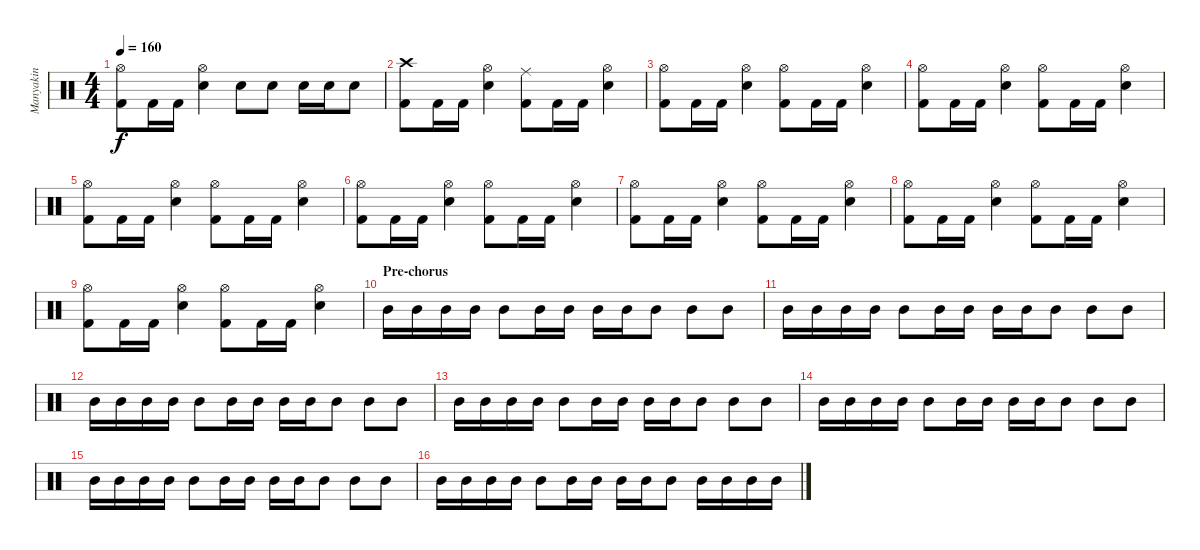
\track ("Manyakin" "Manyakin") {instrument percussion}
\staff {score}
\articulation defaults
\ts (4 4)
\tempo 160
\clef neutral
\ks c
("Kick (hit) 2" "Hi-Hat (open)").8{dy f} "Kick (hit) 2".16 "Kick (hit) 2".16 ("Snare (hit) 2" "Hi-Hat (open)").4 "Snare (hit) 2".8 "Snare (hit) 2".8 "Snare (hit) 2".16 "Snare (hit) 2".16 "Snare (hit) 2".8 |
("Kick (hit) 2" "Crash high (hit)").8 "Kick (hit) 2".16 "Kick (hit) 2".16 ("Snare (hit) 2" "Hi-Hat (open)").4 ("Kick (hit) 2" "Ride (middle)").8 "Kick (hit) 2".16 "Kick (hit) 2".16 ("Snare (hit) 2" "Hi-Hat (open)").4 |
("Kick (hit) 2" "Hi-Hat (open)").8 "Kick (hit) 2".16 "Kick (hit) 2".16 ("Snare (hit) 2" "Hi-Hat (open)").4 ("Kick (hit) 2" "Hi-Hat (open)").8 "Kick (hit) 2".16 "Kick (hit) 2".16 ("Snare (hit) 2" "Hi-Hat (open)").4 |
("Kick (hit) 2" "Hi-Hat (open)").8 "Kick (hit) 2".16 "Kick (hit) 2".16 ("Snare (hit) 2" "Hi-Hat (open)").4 ("Kick (hit) 2" "Hi-Hat (open)").8 "Kick (hit) 2".16 "Kick (hit) 2".16 ("Snare (hit) 2" "Hi-Hat (open)").4 |
("Kick (hit) 2" "Hi-Hat (open)").8 "Kick (hit) 2".16 "Kick (hit) 2".16 ("Snare (hit) 2" "Hi-Hat (open)").4 ("Kick (hit) 2" "Hi-Hat (open)").8 "Kick (hit) 2".16 "Kick (hit) 2".16 ("Snare (hit) 2" "Hi-Hat (open)").4 |
("Kick (hit) 2" "Hi-Hat (open)").8 "Kick (hit) 2".16 "Kick (hit) 2".16 ("Snare (hit) 2" "Hi-Hat (open)").4 ("Kick (hit) 2" "Hi-Hat (open)").8 "Kick (hit) 2".16 "Kick (hit) 2".16 ("Snare (hit) 2" "Hi-Hat (open)").4 |
("Kick (hit) 2" "Hi-Hat (open)").8 "Kick (hit) 2".16 "Kick (hit) 2".16 ("Snare (hit) 2" "Hi-Hat (open)").4 ("Kick (hit) 2" "Hi-Hat (open)").8 "Kick (hit) 2".16 "Kick (hit) 2".16 ("Snare (hit) 2" "Hi-Hat (open)").4 |
("Kick (hit) 2" "Hi-Hat (open)").8 "Kick (hit) 2".16 "Kick (hit) 2".16 ("Snare (hit) 2" "Hi-Hat (open)").4 ("Kick (hit) 2" "Hi-Hat (open)").8 "Kick (hit) 2".16 "Kick (hit) 2".16 ("Snare (hit) 2" "Hi-Hat (open)").4 |
("Kick (hit) 2" "Hi-Hat (open)").8 "Kick (hit) 2".16 "Kick (hit) 2".16 ("Snare (hit) 2" "Hi-Hat (open)").4 ("Kick (hit) 2" "Hi-Hat (open)").8 "Kick (hit) 2".16 "Kick (hit) 2".16 ("Snare (hit) 2" "Hi-Hat (open)").4 |
\section ("" "Pre-chorus")
"Mid Tom (hit)".16 "Mid Tom (hit)".16 "Mid Tom (hit)".16 "Mid Tom (hit)".16 "Mid Tom (hit)".8 "Mid Tom (hit)".16 "Mid Tom (hit)".16 "Mid Tom (hit)".16 "Mid Tom (hit)".16 "Mid Tom (hit)".8 "Mid Tom (hit)".8 "Mid Tom (hit)".8 |
"Mid Tom (hit)".16 "Mid Tom (hit)".16 "Mid Tom (hit)".16 "Mid Tom (hit)".16 "Mid Tom (hit)".8 "Mid Tom (hit)".16 "Mid Tom (hit)".16 "Mid Tom (hit)".16 "Mid Tom (hit)".16 "Mid Tom (hit)".8 "Mid Tom (hit)".8 "Mid Tom (hit)".8 |
"Mid Tom (hit)".16 "Mid Tom (hit)".16 "Mid Tom (hit)".16 "Mid Tom (hit)".16 "Mid Tom (hit)".8 "Mid Tom (hit)".16 "Mid Tom (hit)".16 "Mid Tom (hit)".16 "Mid Tom (hit)".16 "Mid Tom (hit)".8 "Mid Tom (hit)".8 "Mid Tom (hit)".8 |
"Mid Tom (hit)".16 "Mid Tom (hit)".16 "Mid Tom (hit)".16 "Mid Tom (hit)".16 "Mid Tom (hit)".8 "Mid Tom (hit)".16 "Mid Tom (hit)".16 "Mid Tom (hit)".16 "Mid Tom (hit)".16 "Mid Tom (hit)".8 "Mid Tom (hit)".8 "Mid Tom (hit)".8 |
"Mid Tom (hit)".16 "Mid Tom (hit)".16 "Mid Tom (hit)".16 "Mid Tom (hit)".16 "Mid Tom (hit)".8 "Mid Tom (hit)".16 "Mid Tom (hit)".16 "Mid Tom (hit)".16 "Mid Tom (hit)".16 "Mid Tom (hit)".8 "Mid Tom (hit)".8 "Mid Tom (hit)".8 |
"Mid Tom (hit)".16 "Mid Tom (hit)".16 "Mid Tom (hit)".16 "Mid Tom (hit)".16 "Mid Tom (hit)".8 "Mid Tom (hit)".16 "Mid Tom (hit)".16 "Mid Tom (hit)".16 "Mid Tom (hit)".16 "Mid Tom (hit)".8 "Mid Tom (hit)".8 "Mid Tom (hit)".8 |
"Mid Tom (hit)".16 "Mid Tom (hit)".16 "Mid Tom (hit)".16 "Mid Tom (hit)".16 "Mid Tom (hit)".8 "Mid Tom (hit)".16 "Mid Tom (hit)".16 "Mid Tom (hit)".16 "Mid Tom (hit)".16 "Mid Tom (hit)".8 "Mid Tom (hit)".16 "Mid Tom (hit)".16 "Mid Tom (hit)".16 "Mid Tom (hit)".16
